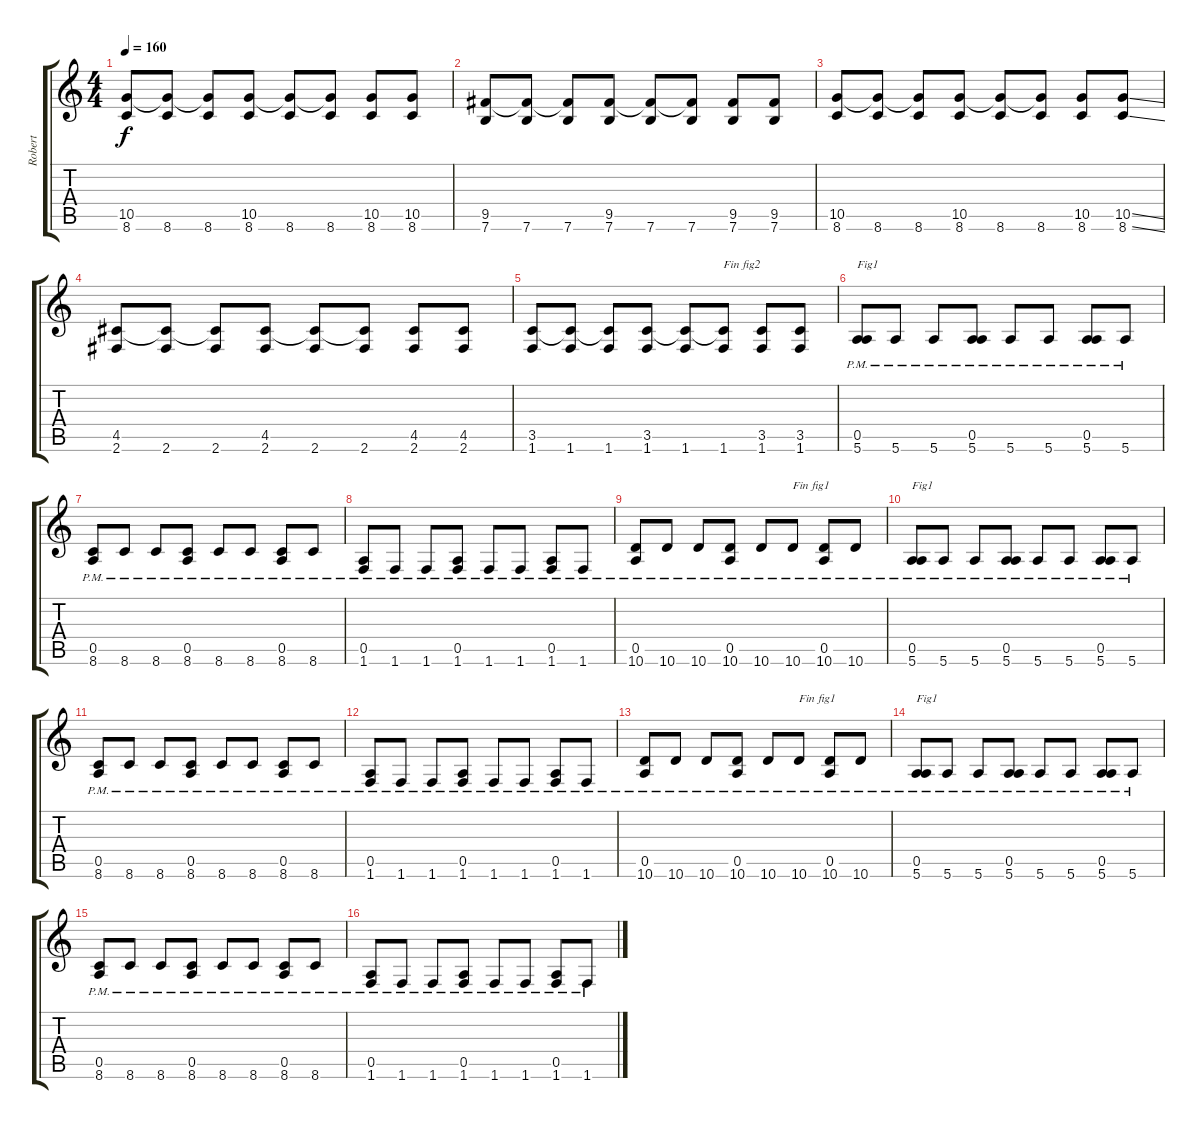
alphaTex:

\track ("Robert" "Robert") {instrument electricguitarclean}
\staff {score tabs}
\tuning (E4 B3 G3 D3 A2 E2) {hide}
\ts (4 4)
\tempo 160
\clef g2
\ks c
(10.5 8.6).8{dy f} (10.5{t} 8.6).8 (10.5{t} 8.6).8 (10.5 8.6).8 (10.5{t} 8.6).8 (10.5{t} 8.6).8 (10.5 8.6).8 (10.5 8.6).8 |
(9.5 7.6).8 (9.5{t} 7.6).8 (9.5{t} 7.6).8 (9.5 7.6).8 (9.5{t} 7.6).8 (9.5{t} 7.6).8 (9.5 7.6).8 (9.5 7.6).8 |
(10.5 8.6).8 (10.5{t} 8.6).8 (10.5{t} 8.6).8 (10.5 8.6).8 (10.5{t} 8.6).8 (10.5{t} 8.6).8 (10.5 8.6).8 (10.5{ss} 8.6{ss}).8 |
(4.5 2.6).8 (4.5{t} 2.6).8 (4.5{t} 2.6).8 (4.5 2.6).8 (4.5{t} 2.6).8 (4.5{t} 2.6).8 (4.5 2.6).8 (4.5 2.6).8 |
(3.5 1.6).8 (3.5{t} 1.6).8 (3.5{t} 1.6).8 (3.5 1.6).8 (3.5{t} 1.6).8 (3.5{t} 1.6).8{txt "Fin fig2"} (3.5 1.6).8 (3.5 1.6).8 |
(0.5{pm} 5.6).8{txt "Fig1"} 5.6{pm}.8 5.6{pm}.8 (0.5{pm} 5.6).8 5.6{pm}.8 5.6{pm}.8 (0.5{pm} 5.6).8 5.6{pm}.8 |
(0.5{pm} 8.6).8 8.6{pm}.8 8.6{pm}.8 (0.5{pm} 8.6).8 8.6{pm}.8 8.6{pm}.8 (0.5{pm} 8.6).8 8.6{pm}.8 |
(0.5{pm} 1.6).8 1.6{pm}.8 1.6{pm}.8 (0.5{pm} 1.6).8 1.6{pm}.8 1.6{pm}.8 (0.5{pm} 1.6).8 1.6{pm}.8 |
(0.5{pm} 10.6).8 10.6{pm}.8 10.6{pm}.8 (0.5{pm} 10.6).8 10.6{pm}.8 10.6{pm}.8{txt "Fin fig1"} (0.5{pm} 10.6).8 10.6{pm}.8 |
(0.5{pm} 5.6).8{txt "Fig1"} 5.6{pm}.8 5.6{pm}.8 (0.5{pm} 5.6).8 5.6{pm}.8 5.6{pm}.8 (0.5{pm} 5.6).8 5.6{pm}.8 |
(0.5{pm} 8.6).8 8.6{pm}.8 8.6{pm}.8 (0.5{pm} 8.6).8 8.6{pm}.8 8.6{pm}.8 (0.5{pm} 8.6).8 8.6{pm}.8 |
(0.5{pm} 1.6).8 1.6{pm}.8 1.6{pm}.8 (0.5{pm} 1.6).8 1.6{pm}.8 1.6{pm}.8 (0.5{pm} 1.6).8 1.6{pm}.8 |
(0.5{pm} 10.6).8 10.6{pm}.8 10.6{pm}.8 (0.5{pm} 10.6).8 10.6{pm}.8 10.6{pm}.8{txt "Fin fig1"} (0.5{pm} 10.6).8 10.6{pm}.8 |
(0.5{pm} 5.6).8{txt "Fig1"} 5.6{pm}.8 5.6{pm}.8 (0.5{pm} 5.6).8 5.6{pm}.8 5.6{pm}.8 (0.5{pm} 5.6).8 5.6{pm}.8 |
(0.5{pm} 8.6).8 8.6{pm}.8 8.6{pm}.8 (0.5{pm} 8.6).8 8.6{pm}.8 8.6{pm}.8 (0.5{pm} 8.6).8 8.6{pm}.8 |
(0.5{pm} 1.6).8 1.6{pm}.8 1.6{pm}.8 (0.5{pm} 1.6).8 1.6{pm}.8 1.6{pm}.8 (0.5{pm} 1.6).8 1.6{pm}.8
